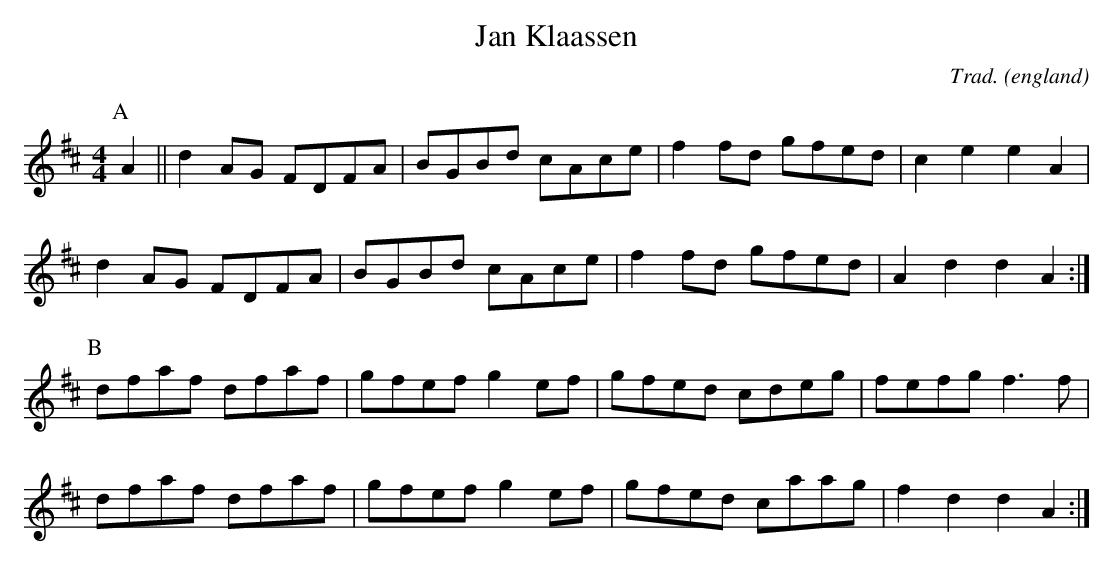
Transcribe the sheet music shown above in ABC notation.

X:1
T:Jan Klaassen
O:england
C:Trad.
L:1/8
M:4/4
K:D
P:A
A2 || d2 AG FDFA | BGBd cAce | f2 fd gfed | c2 e2 e2 A2 |
d2 AG FDFA | BGBd cAce | f2 fd gfed | A2 d2 d2 A2 :|]
P:B
dfaf dfaf | gfef g2 ef | gfed cdeg | fefg f3 f |
dfaf dfaf | gfef g2 ef | gfed caag | f2 d2 d2 A2 :|]
